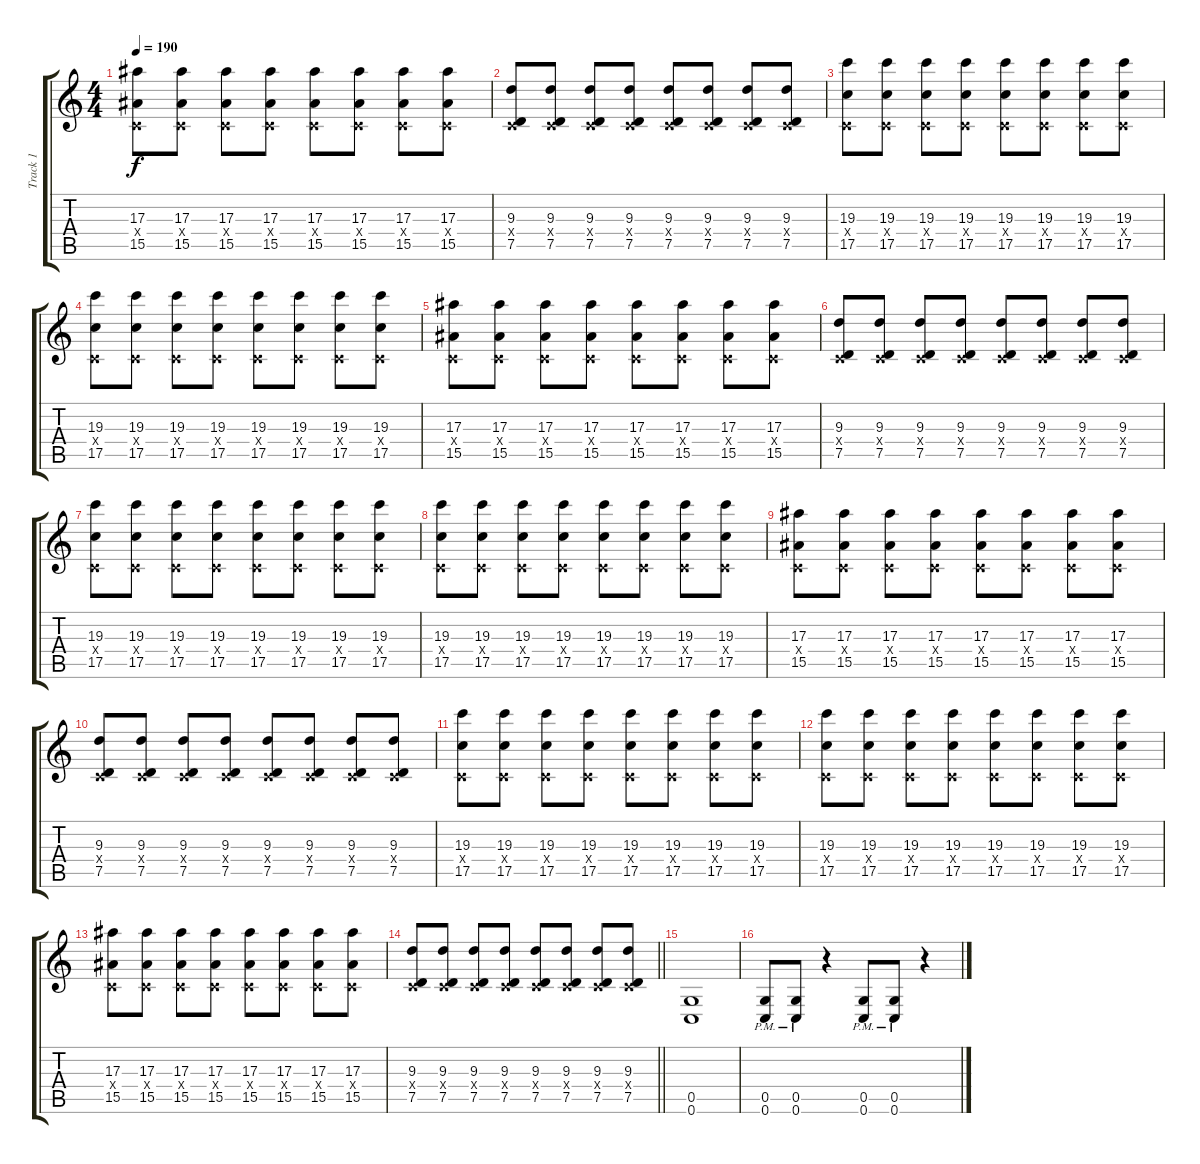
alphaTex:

\track ("Track 1" "Track 1") {instrument distortionguitar}
\staff {score tabs}
\tuning (D4 A3 F3 C3 G2 C2) {hide}
\ts (4 4)
\tempo 190
\clef g2
\ks c
(17.3 0.4{x} 15.5).8{dy f} (17.3 0.4{x} 15.5).8 (17.3 0.4{x} 15.5).8 (17.3 0.4{x} 15.5).8 (17.3 0.4{x} 15.5).8 (17.3 0.4{x} 15.5).8 (17.3 0.4{x} 15.5).8 (17.3 0.4{x} 15.5).8 |
(9.3 0.4{x} 7.5).8 (9.3 0.4{x} 7.5).8 (9.3 0.4{x} 7.5).8 (9.3 0.4{x} 7.5).8 (9.3 0.4{x} 7.5).8 (9.3 0.4{x} 7.5).8 (9.3 0.4{x} 7.5).8 (9.3 0.4{x} 7.5).8 |
(19.3 0.4{x} 17.5).8 (19.3 0.4{x} 17.5).8 (19.3 0.4{x} 17.5).8 (19.3 0.4{x} 17.5).8 (19.3 0.4{x} 17.5).8 (19.3 0.4{x} 17.5).8 (19.3 0.4{x} 17.5).8 (19.3 0.4{x} 17.5).8 |
(19.3 0.4{x} 17.5).8 (19.3 0.4{x} 17.5).8 (19.3 0.4{x} 17.5).8 (19.3 0.4{x} 17.5).8 (19.3 0.4{x} 17.5).8 (19.3 0.4{x} 17.5).8 (19.3 0.4{x} 17.5).8 (19.3 0.4{x} 17.5).8 |
(17.3 0.4{x} 15.5).8 (17.3 0.4{x} 15.5).8 (17.3 0.4{x} 15.5).8 (17.3 0.4{x} 15.5).8 (17.3 0.4{x} 15.5).8 (17.3 0.4{x} 15.5).8 (17.3 0.4{x} 15.5).8 (17.3 0.4{x} 15.5).8 |
(9.3 0.4{x} 7.5).8 (9.3 0.4{x} 7.5).8 (9.3 0.4{x} 7.5).8 (9.3 0.4{x} 7.5).8 (9.3 0.4{x} 7.5).8 (9.3 0.4{x} 7.5).8 (9.3 0.4{x} 7.5).8 (9.3 0.4{x} 7.5).8 |
(19.3 0.4{x} 17.5).8 (19.3 0.4{x} 17.5).8 (19.3 0.4{x} 17.5).8 (19.3 0.4{x} 17.5).8 (19.3 0.4{x} 17.5).8 (19.3 0.4{x} 17.5).8 (19.3 0.4{x} 17.5).8 (19.3 0.4{x} 17.5).8 |
(19.3 0.4{x} 17.5).8 (19.3 0.4{x} 17.5).8 (19.3 0.4{x} 17.5).8 (19.3 0.4{x} 17.5).8 (19.3 0.4{x} 17.5).8 (19.3 0.4{x} 17.5).8 (19.3 0.4{x} 17.5).8 (19.3 0.4{x} 17.5).8 |
(17.3 0.4{x} 15.5).8 (17.3 0.4{x} 15.5).8 (17.3 0.4{x} 15.5).8 (17.3 0.4{x} 15.5).8 (17.3 0.4{x} 15.5).8 (17.3 0.4{x} 15.5).8 (17.3 0.4{x} 15.5).8 (17.3 0.4{x} 15.5).8 |
(9.3 0.4{x} 7.5).8 (9.3 0.4{x} 7.5).8 (9.3 0.4{x} 7.5).8 (9.3 0.4{x} 7.5).8 (9.3 0.4{x} 7.5).8 (9.3 0.4{x} 7.5).8 (9.3 0.4{x} 7.5).8 (9.3 0.4{x} 7.5).8 |
(19.3 0.4{x} 17.5).8 (19.3 0.4{x} 17.5).8 (19.3 0.4{x} 17.5).8 (19.3 0.4{x} 17.5).8 (19.3 0.4{x} 17.5).8 (19.3 0.4{x} 17.5).8 (19.3 0.4{x} 17.5).8 (19.3 0.4{x} 17.5).8 |
(19.3 0.4{x} 17.5).8 (19.3 0.4{x} 17.5).8 (19.3 0.4{x} 17.5).8 (19.3 0.4{x} 17.5).8 (19.3 0.4{x} 17.5).8 (19.3 0.4{x} 17.5).8 (19.3 0.4{x} 17.5).8 (19.3 0.4{x} 17.5).8 |
(17.3 0.4{x} 15.5).8 (17.3 0.4{x} 15.5).8 (17.3 0.4{x} 15.5).8 (17.3 0.4{x} 15.5).8 (17.3 0.4{x} 15.5).8 (17.3 0.4{x} 15.5).8 (17.3 0.4{x} 15.5).8 (17.3 0.4{x} 15.5).8 |
\barLineRight lightlight
(9.3 0.4{x} 7.5).8 (9.3 0.4{x} 7.5).8 (9.3 0.4{x} 7.5).8 (9.3 0.4{x} 7.5).8 (9.3 0.4{x} 7.5).8 (9.3 0.4{x} 7.5).8 (9.3 0.4{x} 7.5).8 (9.3 0.4{x} 7.5).8 |
\section ("" "")
(0.5 0.6).1 |
(0.5{pm} 0.6{pm}).8 (0.5{pm} 0.6{pm}).8 r.4 (0.5{pm} 0.6{pm}).8 (0.5{pm} 0.6{pm}).8 r.4
